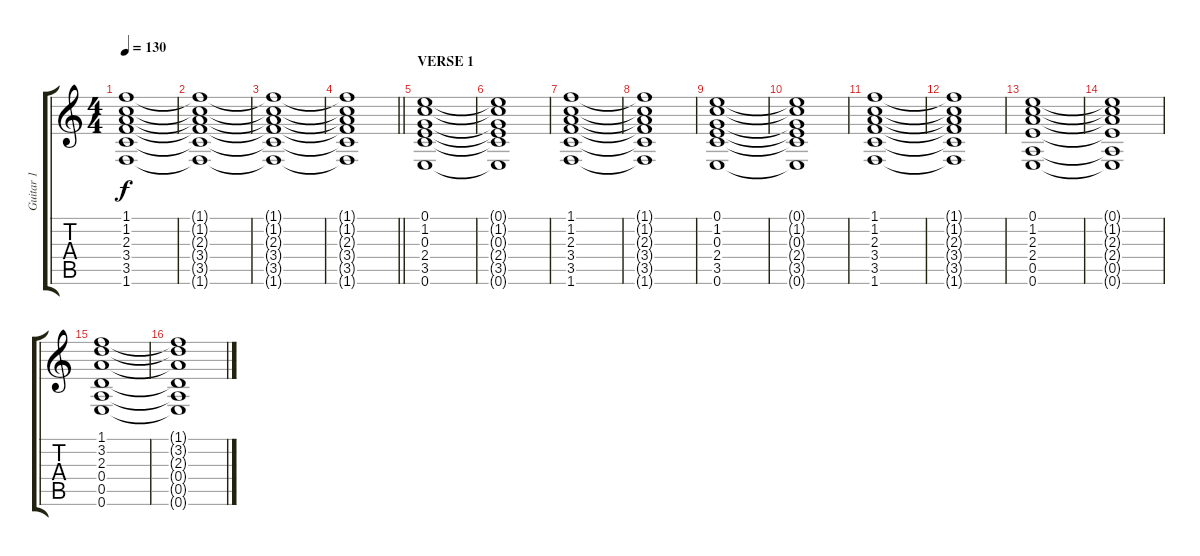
\track ("Guitar 1" "Guitar 1") {instrument electricguitarclean}
\staff {score tabs}
\tuning (E4 B3 G3 D3 A2 E2) {hide}
\ts (4 4)
\tempo 130
\clef g2
\ks c
(1.1 1.2 2.3 3.4 3.5 1.6).1{dy f} |
(1.1{t} 1.2{t} 2.3{t} 3.4{t} 3.5{t} 1.6{t}).1 |
(1.1{t} 1.2{t} 2.3{t} 3.4{t} 3.5{t} 1.6{t}).1 |
\barLineRight lightlight
(1.1{t} 1.2{t} 2.3{t} 3.4{t} 3.5{t} 1.6{t}).1 |
\section ("" "VERSE 1")
(0.1 1.2 0.3 2.4 3.5 0.6).1 |
(0.1{t} 1.2{t} 0.3{t} 2.4{t} 3.5{t} 0.6{t}).1 |
(1.1 1.2 2.3 3.4 3.5 1.6).1 |
(1.1{t} 1.2{t} 2.3{t} 3.4{t} 3.5{t} 1.6{t}).1 |
(0.1 1.2 0.3 2.4 3.5 0.6).1 |
(0.1{t} 1.2{t} 0.3{t} 2.4{t} 3.5{t} 0.6{t}).1 |
(1.1 1.2 2.3 3.4 3.5 1.6).1 |
(1.1{t} 1.2{t} 2.3{t} 3.4{t} 3.5{t} 1.6{t}).1 |
(0.1 1.2 2.3 2.4 0.5 0.6).1 |
(0.1{t} 1.2{t} 2.3{t} 2.4{t} 0.5{t} 0.6{t}).1 |
(1.1 3.2 2.3 0.4 0.5 0.6).1 |
(1.1{t} 3.2{t} 2.3{t} 0.4{t} 0.5{t} 0.6{t}).1
